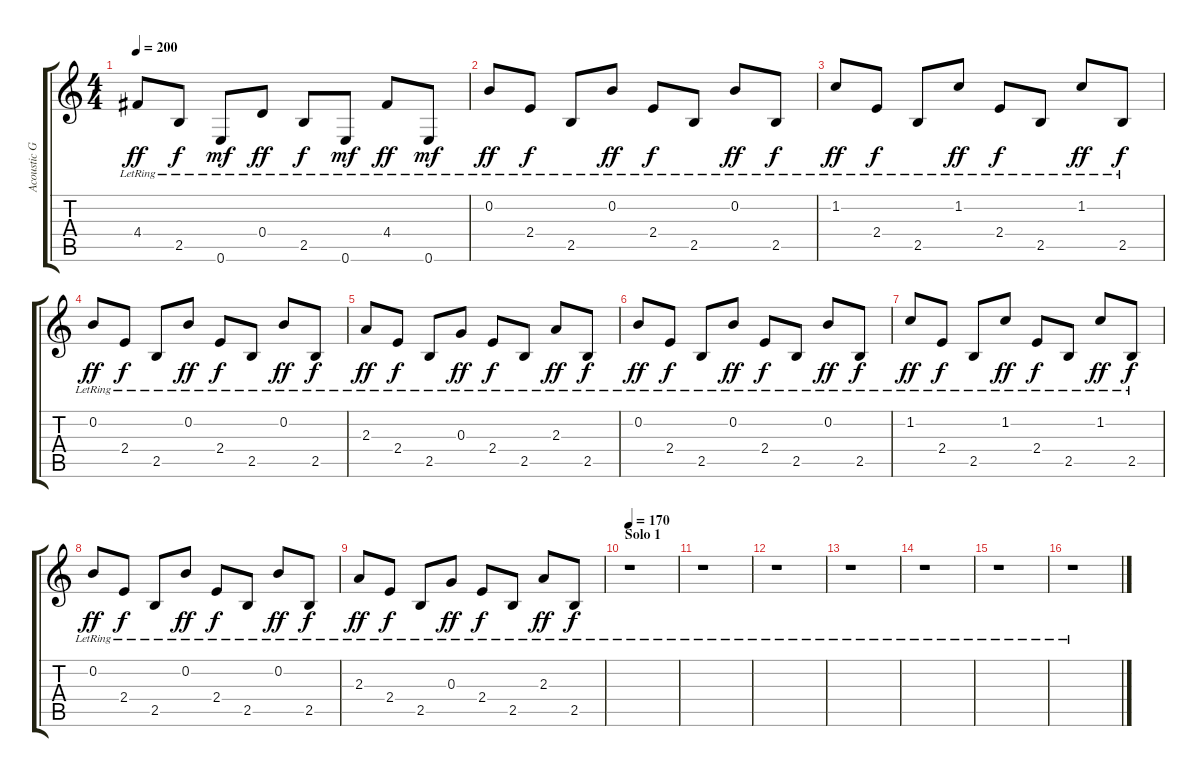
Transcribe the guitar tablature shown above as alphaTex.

\track ("Acoustic Guitar 1" "Acoustic G") {instrument acousticguitarsteel}
\staff {score tabs}
\tuning (E4 B3 G3 D3 A2 E2) {hide}
\ts (4 4)
\tempo 200
\clef g2
\ks c
4.4{lr}.8{dy ff} 2.5{lr}.8{dy f} 0.6{lr}.8{dy mf} 0.4{lr}.8{dy ff} 2.5{lr}.8{dy f} 0.6{lr}.8{dy mf} 4.4{lr}.8{dy ff} 0.6{lr}.8{dy mf} |
0.2{lr}.8{dy ff} 2.4{lr}.8{dy f} 2.5{lr}.8 0.2{lr}.8{dy ff} 2.4{lr}.8{dy f} 2.5{lr}.8 0.2{lr}.8{dy ff} 2.5{lr}.8{dy f} |
1.2{lr}.8{dy ff} 2.4{lr}.8{dy f} 2.5{lr}.8 1.2{lr}.8{dy ff} 2.4{lr}.8{dy f} 2.5{lr}.8 1.2{lr}.8{dy ff} 2.5{lr}.8{dy f} |
0.2{lr}.8{dy ff} 2.4{lr}.8{dy f} 2.5{lr}.8 0.2{lr}.8{dy ff} 2.4{lr}.8{dy f} 2.5{lr}.8 0.2{lr}.8{dy ff} 2.5{lr}.8{dy f} |
2.3{lr}.8{dy ff} 2.4{lr}.8{dy f} 2.5{lr}.8 0.3{lr}.8{dy ff} 2.4{lr}.8{dy f} 2.5{lr}.8 2.3{lr}.8{dy ff} 2.5{lr}.8{dy f} |
0.2{lr}.8{dy ff} 2.4{lr}.8{dy f} 2.5{lr}.8 0.2{lr}.8{dy ff} 2.4{lr}.8{dy f} 2.5{lr}.8 0.2{lr}.8{dy ff} 2.5{lr}.8{dy f} |
1.2{lr}.8{dy ff} 2.4{lr}.8{dy f} 2.5{lr}.8 1.2{lr}.8{dy ff} 2.4{lr}.8{dy f} 2.5{lr}.8 1.2{lr}.8{dy ff} 2.5{lr}.8{dy f} |
0.2{lr}.8{dy ff} 2.4{lr}.8{dy f} 2.5{lr}.8 0.2{lr}.8{dy ff} 2.4{lr}.8{dy f} 2.5{lr}.8 0.2{lr}.8{dy ff} 2.5{lr}.8{dy f} |
2.3{lr}.8{dy ff} 2.4{lr}.8{dy f} 2.5{lr}.8 0.3{lr}.8{dy ff} 2.4{lr}.8{dy f} 2.5{lr}.8 2.3{lr}.8{dy ff} 2.5{lr}.8{dy f} |
\section ("" "Solo 1")
\tempo 170
r.1 |
r.1 |
r.1 |
r.1 |
r.1 |
r.1 |
r.1
